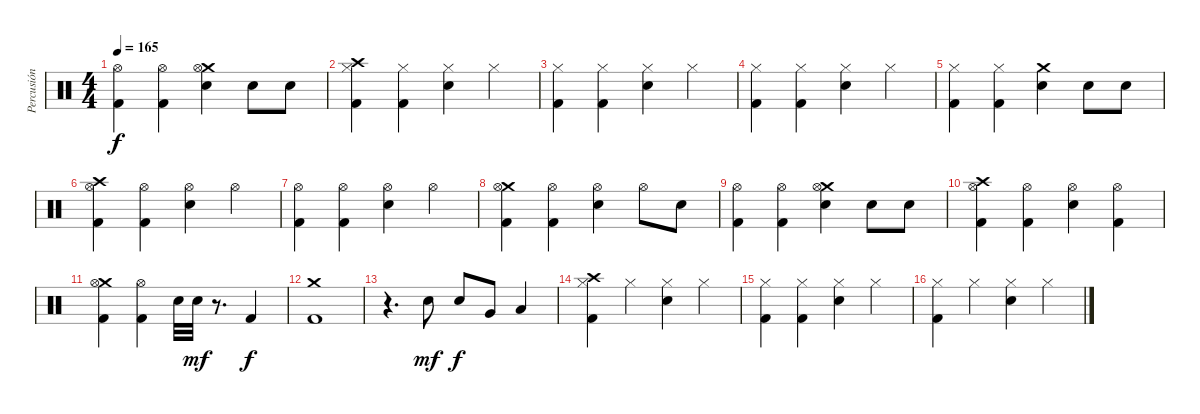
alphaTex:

\track ("Percusión" "Percusión") {instrument percussion}
\staff {score}
\articulation defaults
\ts (4 4)
\tempo 165
\clef neutral
\ks c
("Hi-Hat (open)" "Kick (hit) 2").4{dy f} ("Hi-Hat (open)" "Kick (hit) 2").4 ("Crash medium (hit)" "Hi-Hat (open)" "Electric Snare (hit)").4 "Electric Snare (hit)".8 "Electric Snare (hit)".8 |
("Crash high (hit)" "Hi-Hat (closed)" "Kick (hit) 2").4 ("Hi-Hat (closed)" "Kick (hit) 2").4 ("Hi-Hat (closed)" "Electric Snare (hit)").4 "Hi-Hat (closed)".4 |
("Hi-Hat (closed)" "Kick (hit) 2").4 ("Hi-Hat (closed)" "Kick (hit) 2").4 ("Hi-Hat (closed)" "Electric Snare (hit)").4 "Hi-Hat (closed)".4 |
("Hi-Hat (closed)" "Kick (hit) 2").4 ("Hi-Hat (closed)" "Kick (hit) 2").4 ("Hi-Hat (closed)" "Electric Snare (hit)").4 "Hi-Hat (closed)".4 |
("Hi-Hat (closed)" "Kick (hit) 2").4 ("Hi-Hat (closed)" "Kick (hit) 2").4 ("Crash medium (hit)" "Electric Snare (hit)").4 "Electric Snare (hit)".8 "Electric Snare (hit)".8 |
("Crash high (hit)" "Hi-Hat (open)" "Kick (hit) 2").4 ("Hi-Hat (open)" "Kick (hit) 2").4 ("Hi-Hat (open)" "Electric Snare (hit)").4 "Hi-Hat (open)".4 |
("Hi-Hat (open)" "Kick (hit) 2").4 ("Hi-Hat (open)" "Kick (hit) 2").4 ("Hi-Hat (open)" "Electric Snare (hit)").4 "Hi-Hat (open)".4 |
("Crash medium (hit)" "Hi-Hat (open)" "Kick (hit) 2").4 ("Hi-Hat (open)" "Kick (hit) 2").4 ("Hi-Hat (open)" "Electric Snare (hit)").4 "Hi-Hat (open)".8 "Electric Snare (hit)".8 |
("Hi-Hat (open)" "Kick (hit) 2").4 ("Hi-Hat (open)" "Kick (hit) 2").4 ("Crash medium (hit)" "Hi-Hat (open)" "Electric Snare (hit)").4 "Electric Snare (hit)".8 "Electric Snare (hit)".8 |
("Crash high (hit)" "Hi-Hat (open)" "Kick (hit) 2").4 ("Hi-Hat (open)" "Kick (hit) 2").4 ("Hi-Hat (open)" "Electric Snare (hit)").4 ("Hi-Hat (open)" "Kick (hit) 2").4 |
("Crash medium (hit)" "Hi-Hat (open)" "Kick (hit) 2").4 ("Hi-Hat (open)" "Kick (hit) 2").4 "Electric Snare (hit)".32 "Electric Snare (hit)".32{dy mf} r.8{d} "Kick (hit) 2".4{dy f} |
("Crash medium (hit)" "Kick (hit) 2").1 |
r.4{d} "Electric Snare (hit)".8{dy mf} "Electric Snare (hit)".8{dy f} "Very Low Tom (hit)".8 "Low Floor Tom (hit)".4 |
("Crash high (hit)" "Hi-Hat (closed)" "Kick (hit) 2").4 "Hi-Hat (closed)".4 ("Hi-Hat (closed)" "Electric Snare (hit)").4 "Hi-Hat (closed)".4 |
("Hi-Hat (closed)" "Kick (hit) 2").4 ("Hi-Hat (closed)" "Kick (hit) 2").4 ("Hi-Hat (closed)" "Electric Snare (hit)").4 "Hi-Hat (closed)".4 |
("Hi-Hat (closed)" "Kick (hit) 2").4 "Hi-Hat (closed)".4 ("Hi-Hat (closed)" "Electric Snare (hit)").4 "Hi-Hat (closed)".4
